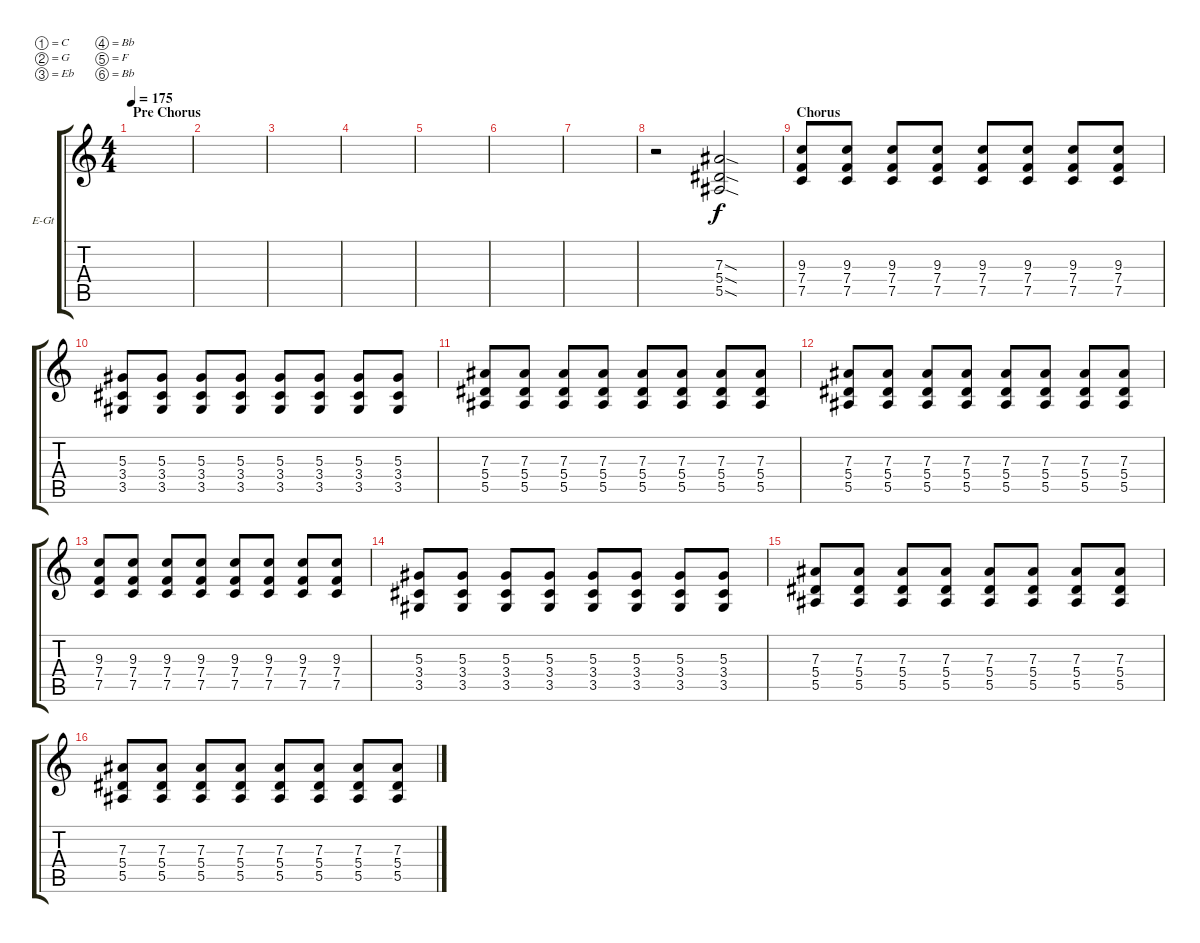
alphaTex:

\bracketExtendMode groupsimilarinstruments
\firstSystemTrackNameOrientation horizontal
\otherSystemsTrackNameOrientation horizontal
\track ("Additional Studio Guitar" "E-Gt") {instrument distortionguitar}
\staff {score tabs}
\tuning (C4 G3 Eb3 Bb2 F2 Bb1)
\ts (4 4)
\section ("" "Pre Chorus ")
\tempo 175
\clef g2
\ks c
|
|
|
|
|
|
|
r.2 (7.3{sod} 5.4{sod} 5.5{sod}).2 |
\section ("" "Chorus")
(7.5 7.4 9.3).8 (9.3 7.4 7.5).8 (9.3 7.4 7.5).8 (9.3 7.4 7.5).8 (9.3 7.4 7.5).8 (9.3 7.4 7.5).8 (9.3 7.4 7.5).8 (9.3 7.4 7.5).8 |
(5.3 3.4 3.5).8 (5.3 3.4 3.5).8 (5.3 3.4 3.5).8 (5.3 3.4 3.5).8 (5.3 3.4 3.5).8 (5.3 3.4 3.5).8 (5.3 3.4 3.5).8 (5.3 3.4 3.5).8 |
(7.3 5.5 5.4).8 (7.3 5.5 5.4).8 (7.3 5.5 5.4).8 (7.3 5.5 5.4).8 (7.3 5.5 5.4).8 (7.3 5.5 5.4).8 (7.3 5.5 5.4).8 (7.3 5.5 5.4).8 |
(7.3 5.5 5.4).8 (7.3 5.5 5.4).8 (7.3 5.5 5.4).8 (7.3 5.5 5.4).8 (7.3 5.5 5.4).8 (7.3 5.5 5.4).8 (7.3 5.5 5.4).8 (7.3 5.5 5.4).8 |
(7.5 7.4 9.3).8 (9.3 7.4 7.5).8 (9.3 7.4 7.5).8 (9.3 7.4 7.5).8 (9.3 7.4 7.5).8 (9.3 7.4 7.5).8 (9.3 7.4 7.5).8 (9.3 7.4 7.5).8 |
(5.3 3.4 3.5).8 (5.3 3.4 3.5).8 (5.3 3.4 3.5).8 (5.3 3.4 3.5).8 (5.3 3.4 3.5).8 (5.3 3.4 3.5).8 (5.3 3.4 3.5).8 (5.3 3.4 3.5).8 |
(7.3 5.5 5.4).8 (7.3 5.5 5.4).8 (7.3 5.5 5.4).8 (7.3 5.5 5.4).8 (7.3 5.5 5.4).8 (7.3 5.5 5.4).8 (7.3 5.5 5.4).8 (7.3 5.5 5.4).8 |
(7.3 5.5 5.4).8 (7.3 5.5 5.4).8 (7.3 5.5 5.4).8 (7.3 5.5 5.4).8 (7.3 5.5 5.4).8 (7.3 5.5 5.4).8 (7.3 5.5 5.4).8 (7.3 5.5 5.4).8
